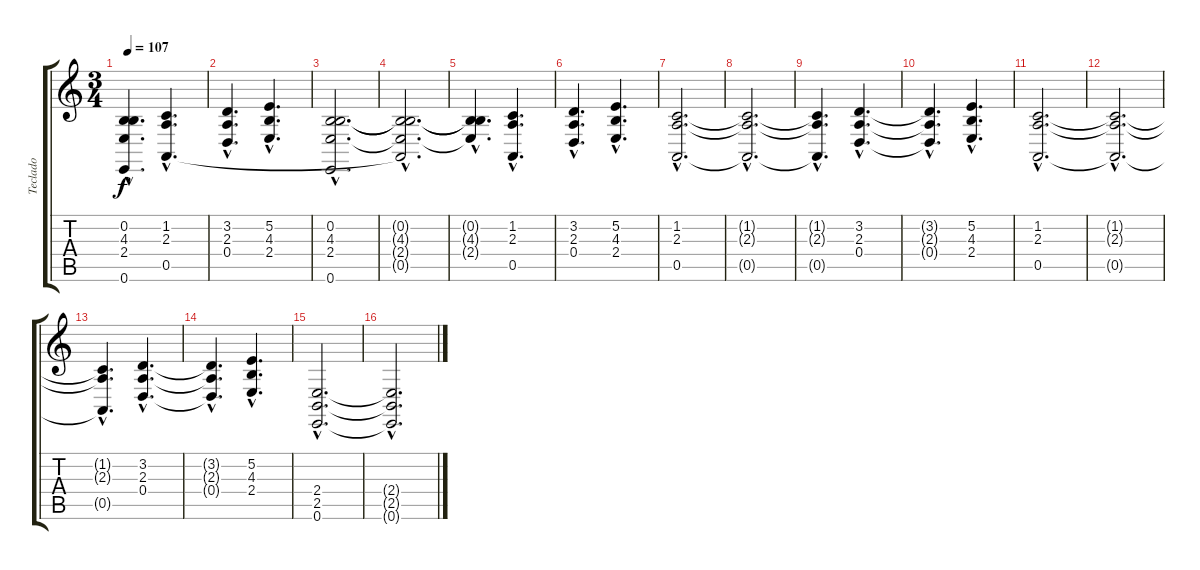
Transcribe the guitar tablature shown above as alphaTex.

\track ("Teclado" "Teclado") {instrument synthstrings2}
\staff {score tabs}
\tuning (E4 B3 G3 D3 A2 E2) {hide}
\ts (3 4)
\tempo 107
\clef g2
\ks c
(0.2{hac t} 4.3{hac t} 2.4{hac t} 0.6{hac t}).4{d dy f} (1.2{hac} 2.3{hac} 0.5{hac}).4{d} |
(3.2{hac} 2.3{hac} 0.4{hac}).4{d} (5.2{hac} 4.3{hac} 2.4{hac}).4{d} |
(0.2{hac} 4.3{hac} 2.4{hac} 0.6{hac}).2{d} |
(0.2{hac t} 4.3{hac t} 2.4{hac t} 0.5{hac t}).2{d} |
(0.2{hac t} 4.3{hac t} 2.4{hac t}).4{d} (1.2{hac} 2.3{hac} 0.5{hac}).4{d} |
(3.2{hac} 2.3{hac} 0.4{hac}).4{d} (5.2{hac} 4.3{hac} 2.4{hac}).4{d} |
(1.2{hac} 2.3{hac} 0.5{hac}).2{d} |
(1.2{hac t} 2.3{hac t} 0.5{hac t}).2{d} |
(1.2{hac t} 2.3{hac t} 0.5{hac t}).4{d} (3.2{hac} 2.3{hac} 0.4{hac}).4{d} |
(3.2{hac t} 2.3{hac t} 0.4{hac t}).4{d} (5.2{hac} 4.3{hac} 2.4{hac}).4{d} |
(1.2{hac} 2.3{hac} 0.5{hac}).2{d} |
(1.2{hac t} 2.3{hac t} 0.5{hac t}).2{d} |
(1.2{hac t} 2.3{hac t} 0.5{hac t}).4{d} (3.2{hac} 2.3{hac} 0.4{hac}).4{d} |
(3.2{hac t} 2.3{hac t} 0.4{hac t}).4{d} (5.2{hac} 4.3{hac} 2.4{hac}).4{d} |
(2.4{hac} 2.5{hac} 0.6{hac}).2{d volume 12 instrument synthstrings2} |
(2.4{hac t} 2.5{hac t} 0.6{hac t}).2{d}
